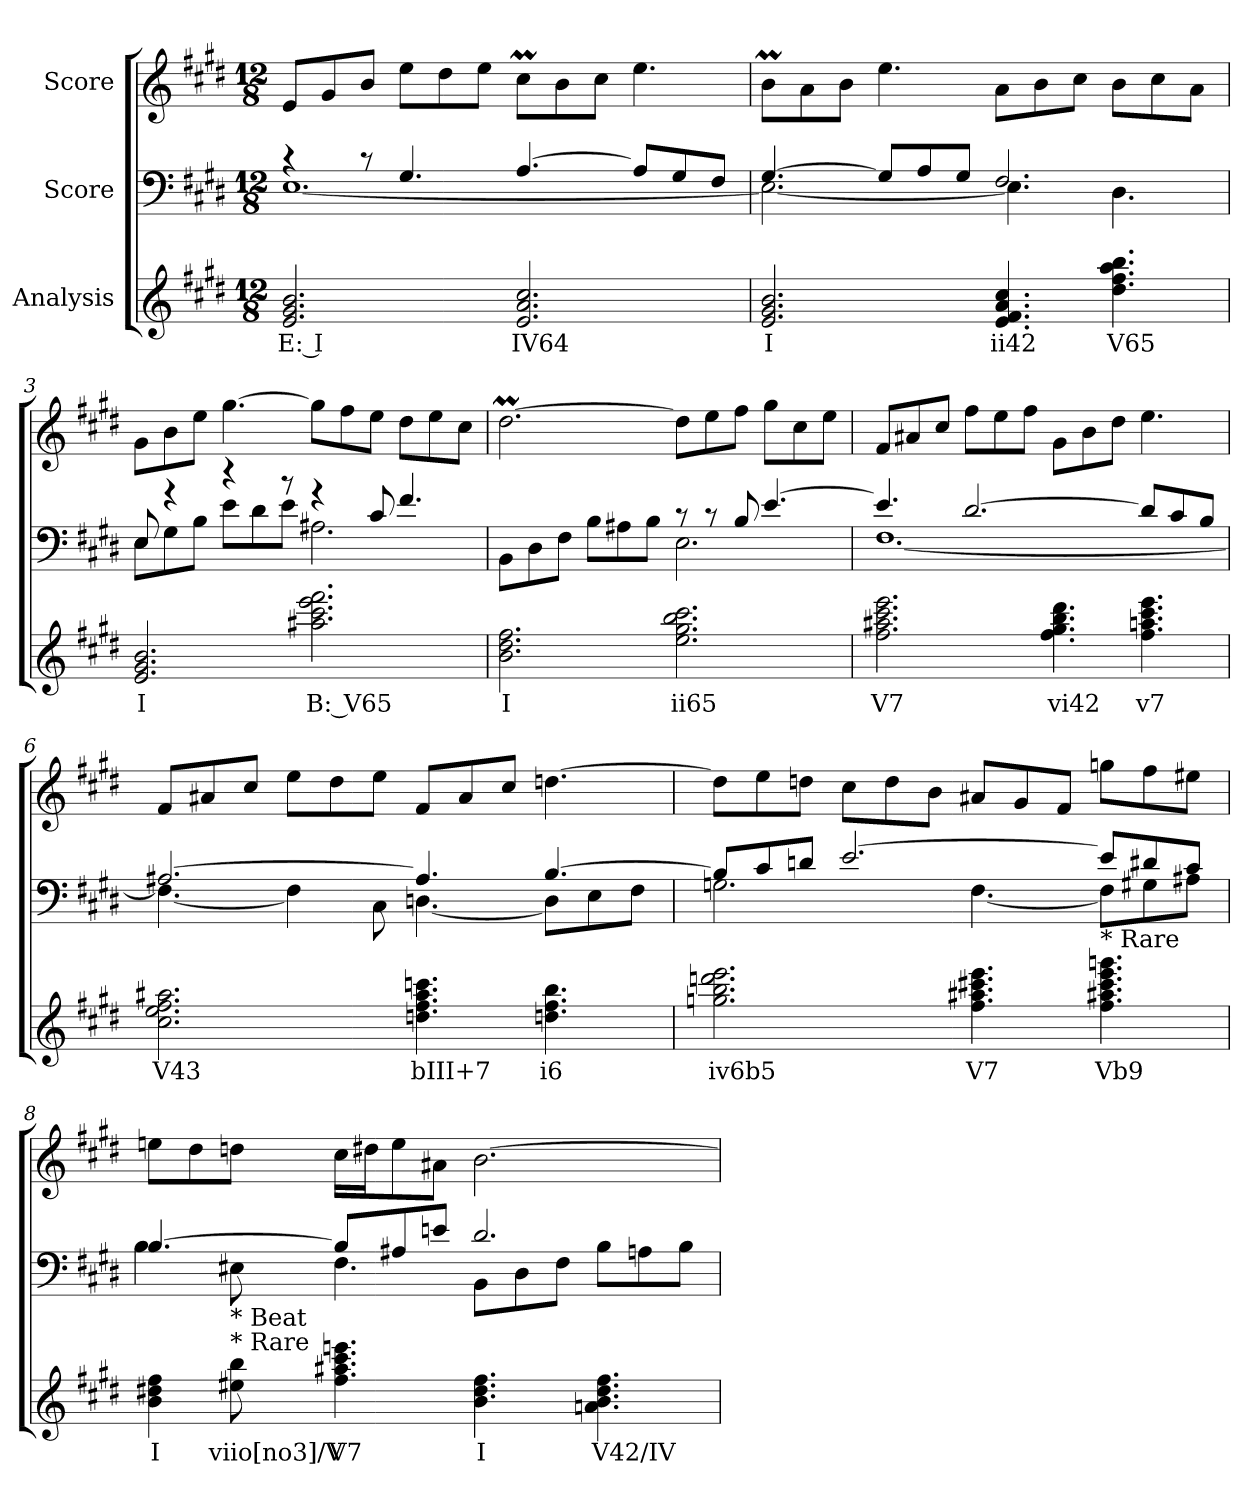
**kern	**text	**kern	**kern
*part3	*part3	*part2	*part1
*staff3	*staff3	*staff2	*staff1
*I"Analysis	*	*I"Score	*I"Score
*	*	*clefF4	*clefG2
*k[f#c#g#d#]	*	*k[f#c#g#d#]	*k[f#c#g#d#]
*M12/8	*	*M12/8	*M12/8
=1	=1	=1	=1
*	*	*^	*
2.e 2.g# 2.b	E: I	4r	[1.E	8e/L
.	.	.	.	8g#/
.	.	8r	.	8b/J
.	.	4.G#/	.	8ee\L
.	.	.	.	8dd#\
.	.	.	.	8ee\J
2.e 2.a 2.cc#	IV64	[4.A/	.	8cc#M\L
.	.	.	.	8b\
.	.	.	.	8cc#\J
.	.	8A/L]	.	4.ee\
.	.	8G#/	.	.
.	.	8F#/J	.	.
=2	=2	=2	=2	=2
2.e 2.g# 2.b	I	[4.G#/	2.E\_	8bM\L
.	.	.	.	8a\
.	.	.	.	8b\J
.	.	8G#/L]	.	4.ee\
.	.	8A/	.	.
.	.	8G#/J	.	.
4.e 4.f# 4.a 4.cc#	ii42	2.F#/	4.E\]	8a\L
.	.	.	.	8b\
.	.	.	.	8cc#\J
4.dd# 4.ff# 4.aa 4.bb	V65	.	4.D#\	8b\L
.	.	.	.	8cc#\
.	.	.	.	8a\J
=3	=3	=3	=3	=3
2.e 2.g# 2.b	I	8E/	8E\L	8g#\L
.	.	4r	8G#\	8b\
.	.	.	8B\J	8ee\J
.	.	4r	8e\L	[4.gg#\
.	.	.	8d#\	.
.	.	8r	8e\J	.
2.aa#X 2.ccc# 2.eee 2.fff#	B: V65	4r	2.A#X\	8gg#\L]
.	.	.	.	8ff#\
.	.	8c#/	.	8ee\J
.	.	4.f#/	.	8dd#\L
.	.	.	.	8ee\
.	.	.	.	8cc#\J
!!LO:LB:g=z
=4	=4	=4	=4	=4
2.b 2.dd# 2.ff#	I	2.ryy	8BB\L	[2.dd#m\
.	.	.	8D#\	.
.	.	.	8F#\J	.
.	.	.	8B\L	.
.	.	.	8A#X\	.
.	.	.	8B\J	.
2.ee 2.gg# 2.bb 2.ccc#	ii65	8r	2.E\	8dd#\L]
.	.	8r	.	8ee\
.	.	8B/	.	8ff#\J
.	.	[4.e/	.	8gg#\L
.	.	.	.	8cc#\
.	.	.	.	8ee\J
=5	=5	=5	=5	=5
2.ff# 2.aa#X 2.ccc# 2.eee	V7	4.e/]	[1.F#	8f#/L
.	.	.	.	8a#X/
.	.	.	.	8cc#/J
.	.	[2.d#/	.	8ff#\L
.	.	.	.	8ee\
.	.	.	.	8ff#\J
4.ff# 4.gg# 4.bb 4.ddd#	vi42	.	.	8g#\L
.	.	.	.	8b\
.	.	.	.	8dd#\J
4.ff# 4.aan 4.ccc# 4.eee	v7	8d#/L]	.	4.ee\
.	.	8c#/	.	.
.	.	8B/J	.	.
=6	=6	=6	=6	=6
2.cc# 2.ee 2.ff# 2.aa#X	V43	[2.A#X/	4.F#\_	8f#/L
.	.	.	.	8a#X/
.	.	.	.	8cc#/J
.	.	.	4F#\]	8ee\L
.	.	.	.	8dd#\
.	.	.	8C#\	8ee\J
4.ddn 4.ff# 4.aa# 4.cccn	bIII+7	4.A#/]	[4.Dn\	8f#/L
.	.	.	.	8a#/
.	.	.	.	8cc#/J
4.ddn 4.ff# 4.bb	i6	[4.B/	8D\L]	[4.ddn\
.	.	.	8E\	.
.	.	.	8F#\J	.
!!LO:LB:g=z
=7	=7	=7	=7	=7
2.ggn 2.bb 2.dddn 2.eee	iv6b5	8B/L]	2.Gn\	8dd\L]
.	.	8c#/	.	8ee\
.	.	8dn/J	.	8ddn\J
.	.	[2.e/	.	8cc#\L
.	.	.	.	8dd\
.	.	.	.	8b\J
4.ff# 4.aa#X 4.ccc#X 4.eee	V7	.	[4.F#\	8a#X/L
.	.	.	.	8g#/
.	.	.	.	8f#/J
!LO:TX:t=* Rare	!	!	!	!
4.ff# 4.aa#X 4.ccc# 4.eee 4.gggn	Vb9	8e/L]	8F#\L]	8ggn\L
.	.	8d#X/	8G#X\	8ff#\
.	.	8c#/J	8A#X\J	8ee#X\J
=8	=8	=8	=8	=8
4b 4dd#X 4ff#	I	[4.B/	4B\	8een\L
.	.	.	.	8dd#\
!LO:TX:t=* Rare	!	!	!	!
!LO:TX:t=* Beat	!	!	!	!
8ee#X 8bb	viio[no3]/V	.	8E#X\	8ddn\J
4.ff# 4.aa#X 4.ccc# 4.eeen	V7	8B/L]	4.F#\	16cc#\LL
.	.	.	.	16dd#X\J
.	.	8A#X/	.	8ee\
.	.	8en/J	.	8a#X\J
4.b 4.dd# 4.ff#	I	2.d#/	8BB\L	[2.b\
.	.	.	8D#\	.
.	.	.	8F#\J	.
4.an 4.b 4.dd# 4.ff#	V42/IV	.	8B\L	.
.	.	.	8An\	.
.	.	.	8B\J	.
*	*	*v	*v	*
=	=	=	=
*-	*-	*-	*-
